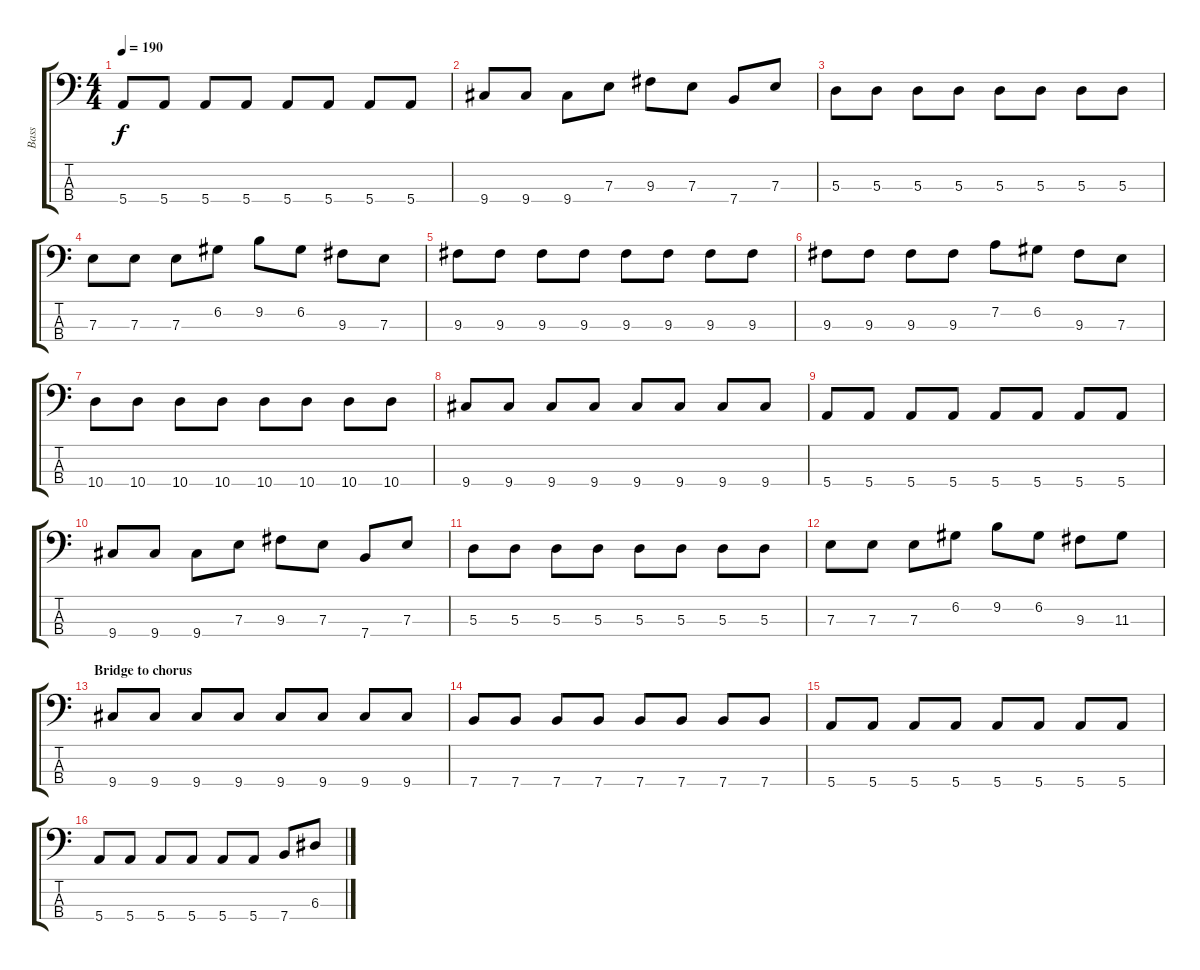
\track ("Bass" "Bass") {instrument electricbassfinger}
\staff {score tabs}
\tuning (G2 D2 A1 E1) {hide}
\ts (4 4)
\tempo 190
\clef f4
\ks c
5.4.8{dy f} 5.4.8 5.4.8 5.4.8 5.4.8 5.4.8 5.4.8 5.4.8 |
9.4.8 9.4.8 9.4.8 7.3.8 9.3.8 7.3.8 7.4.8 7.3.8 |
5.3.8 5.3.8 5.3.8 5.3.8 5.3.8 5.3.8 5.3.8 5.3.8 |
7.3.8 7.3.8 7.3.8 6.2.8 9.2.8 6.2.8 9.3.8 7.3.8 |
9.3.8 9.3.8 9.3.8 9.3.8 9.3.8 9.3.8 9.3.8 9.3.8 |
9.3.8 9.3.8 9.3.8 9.3.8 7.2.8 6.2.8 9.3.8 7.3.8 |
10.4.8 10.4.8 10.4.8 10.4.8 10.4.8 10.4.8 10.4.8 10.4.8 |
9.4.8 9.4.8 9.4.8 9.4.8 9.4.8 9.4.8 9.4.8 9.4.8 |
5.4.8 5.4.8 5.4.8 5.4.8 5.4.8 5.4.8 5.4.8 5.4.8 |
9.4.8 9.4.8 9.4.8 7.3.8 9.3.8 7.3.8 7.4.8 7.3.8 |
5.3.8 5.3.8 5.3.8 5.3.8 5.3.8 5.3.8 5.3.8 5.3.8 |
7.3.8 7.3.8 7.3.8 6.2.8 9.2.8 6.2.8 9.3.8 11.3.8 |
\section ("" "Bridge to chorus")
9.4.8 9.4.8 9.4.8 9.4.8 9.4.8 9.4.8 9.4.8 9.4.8 |
7.4.8 7.4.8 7.4.8 7.4.8 7.4.8 7.4.8 7.4.8 7.4.8 |
5.4.8 5.4.8 5.4.8 5.4.8 5.4.8 5.4.8 5.4.8 5.4.8 |
5.4.8 5.4.8 5.4.8 5.4.8 5.4.8 5.4.8 7.4.8 6.3.8
